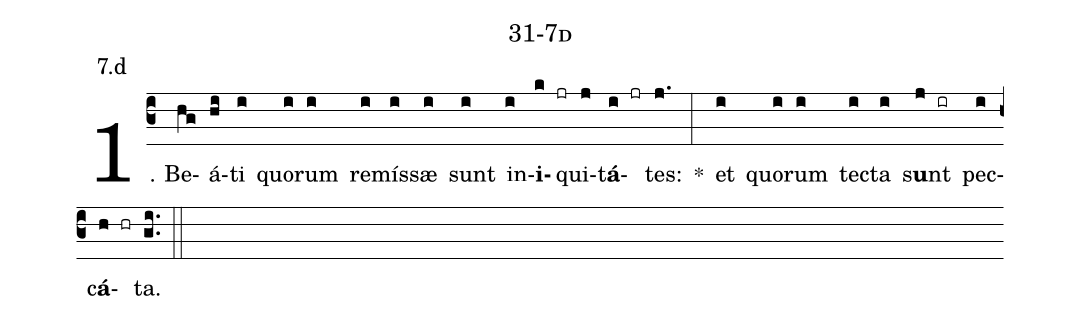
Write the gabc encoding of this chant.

name: 31-7d;
annotation: 7.d;
%%
(c3)1. Be(hg)á(hi)ti(i) quo(i)rum(i) re(i)mís(i)sæ(i) sunt(i) in(i)<b>i</b>(k jr)qui(j)t<b>á</b>(i jr)tes:(j.) *(:) et(i) quo(i)rum(i) tec(i)ta(i) s<b>u</b>nt(j ir) pec(i)c<b>á</b>(h hr)ta.(gi..) (::)
